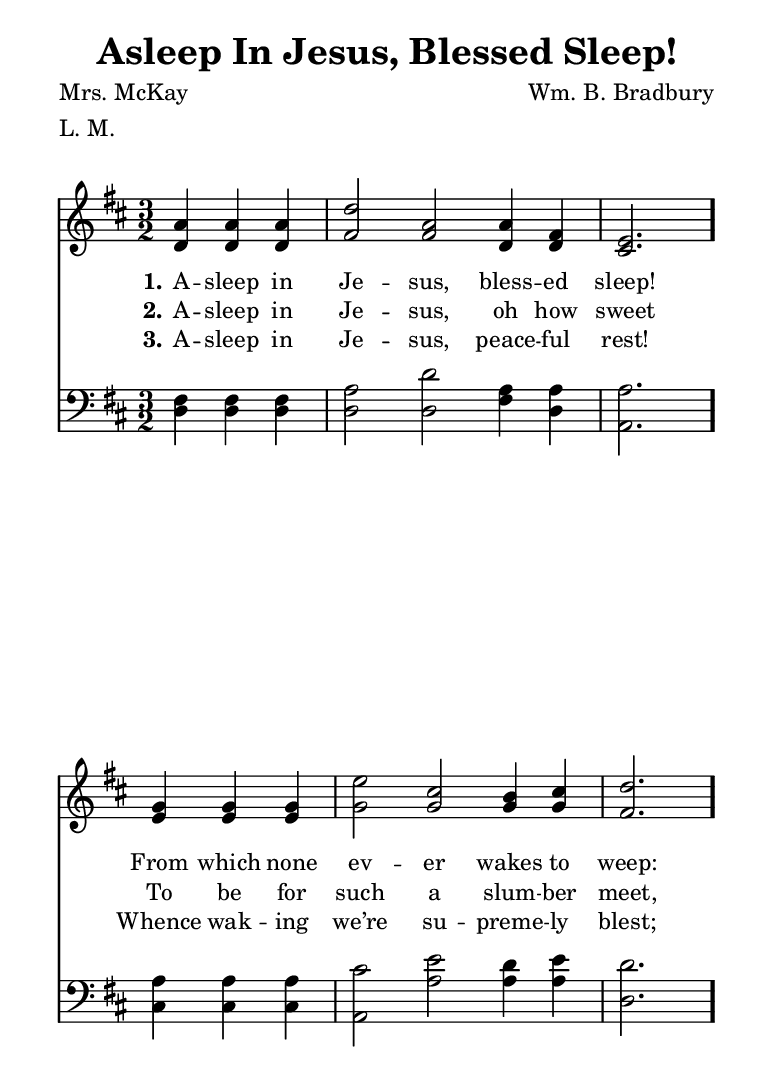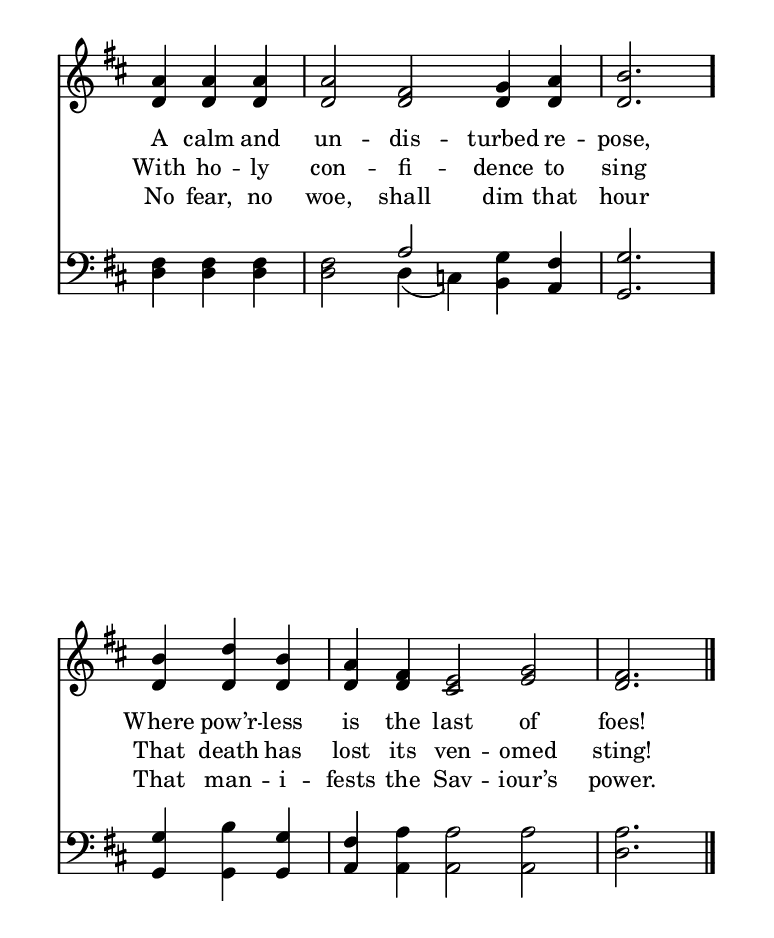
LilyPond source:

\include "common/global.ily"
\paper {
  \include "common/paper.ily"
  ragged-last-bottom = ##t
  system-system-spacing.padding = 8
}

\header{
  hymnnumber = "205"
  title = "Asleep In Jesus, Blessed Sleep!"
  tunename = "Rest"
  meter = "L. M."
  poet = "Mrs. McKay"
  composer = "Wm. B. Bradbury"
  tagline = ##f
}

global = {
  \include "common/overrides.ily"
  \override Staff.TimeSignature.style = #'numbered
  \time 3/2
  \override Score.MetronomeMark.transparent = ##t % hide all fermata changes too
  \tempo 4=130
  \key d \major
  \partial 2.
  \autoBeamOff
}

notesSoprano = {
\global
\relative c'' {

  a4 a a | d2 a a4 fis | e2.
  g4 g g | e'2 cis b4 cis | d2.
  a4 a a | a2 fis g4 a | b2.
  b4 d b | a fis e2 g | fis2.

  \bar "|."

}
}

notesAlto = {
\global
\relative e' {

  d4 d d | fis2 fis d4 d | cis2.
  e4 e e | g2 g g4 g | fis2.
  d4 d d | d2 d d4 d | d2.
  d4 d d | d d cis2 e | d2.

}
}

notesTenor = {
\global
\relative a {

  fis4 fis fis | a2 d a4 a | a2.
  a4 a a | cis2 e d4 e | d2.
  fis,4 fis fis | fis2 a g4 fis | g2.
  g4 b g | fis4 a a2 a | a2.

}
}

notesBass = {
\global
\relative f {

  d4 d d | d2 d fis4 d | a2.
  cis4 cis cis | a2 a' a4 a | d,2.
  d4 d d | d2 d4( c) b a | g2.
  g4 g g | a a a2 a | d2.

}
}

wordsA = \lyricmode {
\set stanza = "1."

A -- sleep in Je -- sus, bless -- ed sleep! \bar "."
From which none ev -- er wakes to weep: \bar "."
A calm and un -- dis -- turbed re -- pose, \bar "."
Where pow’r -- less is the last of foes! \bar "."

}

wordsB = \lyricmode {
\set stanza = "2."

A -- sleep in Je -- sus, oh how sweet
To be for such a slum -- ber meet,
With ho -- ly con -- fi -- dence to sing
That death has lost its ven -- omed sting!

}

wordsC = \lyricmode {
\set stanza = "3."

A -- sleep in Je -- sus, peace -- ful rest!
Whence wak -- ing we’re su -- preme -- ly blest;
No fear, no woe, shall dim that hour
That man -- i -- fests the Sav -- iour’s power.

}

\score {
  \context ChoirStaff <<
    \context Staff = upper <<
      \set Staff.autoBeaming = ##f
      \set ChoirStaff.systemStartDelimiter = #'SystemStartBar
      \set ChoirStaff.printPartCombineTexts = ##f
      \partcombine #'(2 . 9) \notesSoprano \notesAlto
      \context NullVoice = sopranos { \voiceOne << \notesSoprano >> }
      \context NullVoice = altos { \voiceTwo << \notesAlto >> }
      \context Lyrics = one   \lyricsto sopranos \wordsA
      \context Lyrics = two   \lyricsto sopranos \wordsB
      \context Lyrics = three \lyricsto sopranos \wordsC
    >>
    \context Staff = men <<
      \set Staff.autoBeaming = ##f
      \clef bass
      \set ChoirStaff.printPartCombineTexts = ##f
      \partcombine #'(2 . 9) \notesTenor \notesBass
      \context NullVoice = tenors { \voiceOne << \notesTenor >> }
      \context NullVoice = basses { \voiceTwo << \notesBass >> }
    >>
  >>
  \layout {
    \include "common/layout.ily"
  }
  \midi{
    \include "common/midi.ily"
  }
}

\version "2.19.49"  % necessary for upgrading to future LilyPond versions.

% vi:set et ts=2 sw=2 ai nocindent syntax=lilypond:
